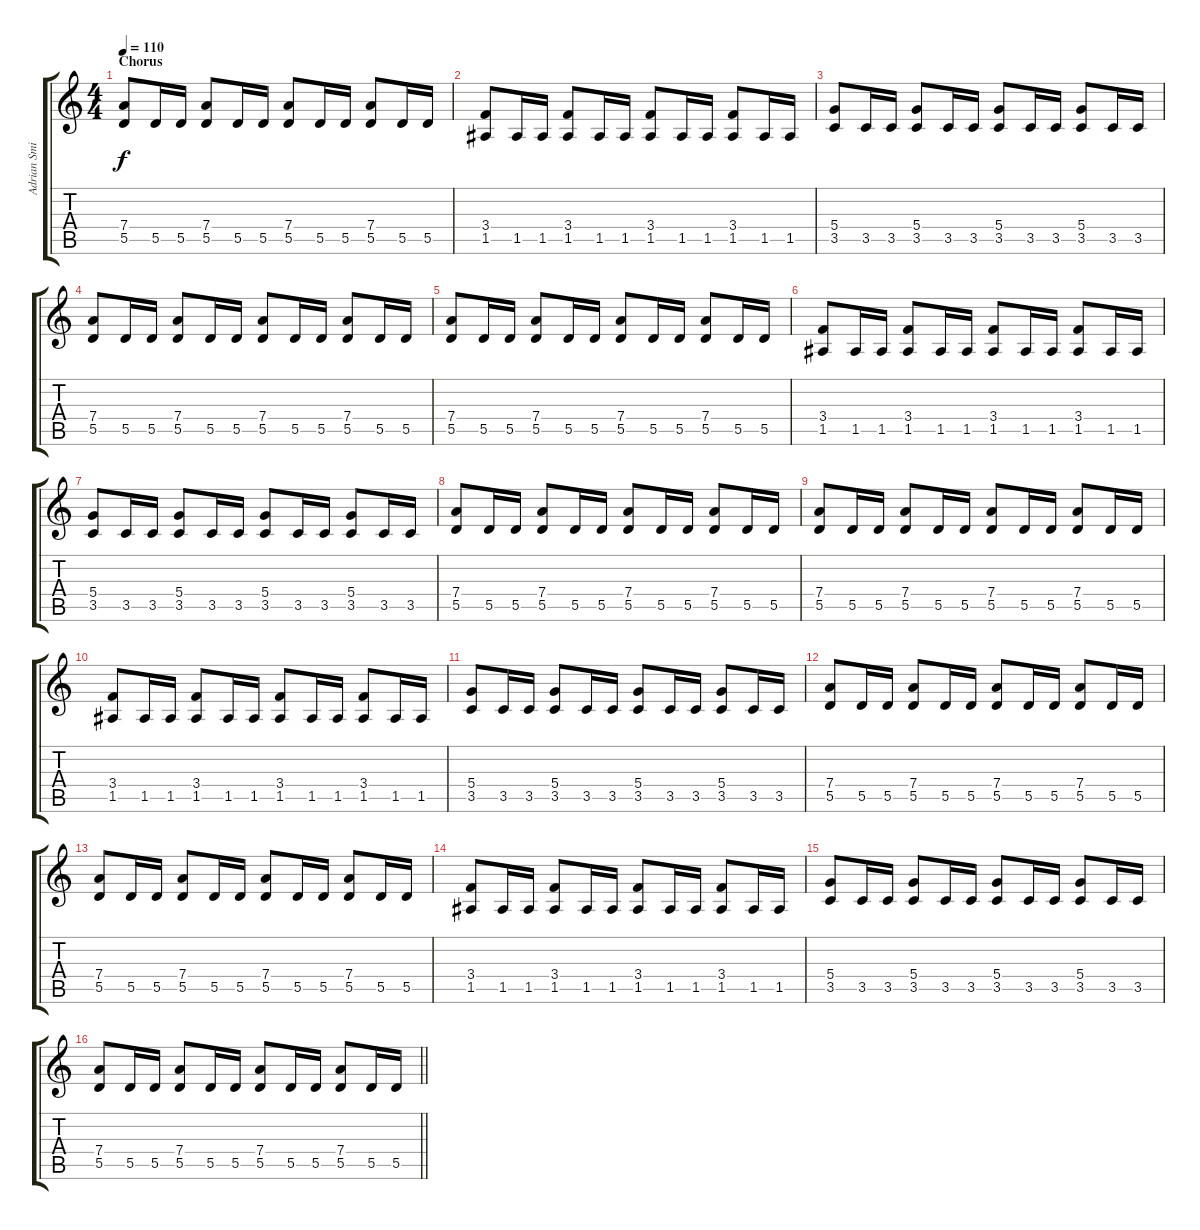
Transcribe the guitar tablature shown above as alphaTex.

\track ("Adrian Smith" "Adrian Smi") {instrument distortionguitar}
\staff {score tabs}
\tuning (E4 B3 G3 D3 A2 E2) {hide}
\ts (4 4)
\section ("" "Chorus")
\tempo 110
\clef g2
\ks c
(7.4 5.5).8{dy f} 5.5.16 5.5.16 (7.4 5.5).8 5.5.16 5.5.16 (7.4 5.5).8 5.5.16 5.5.16 (7.4 5.5).8 5.5.16 5.5.16 |
(3.4 1.5).8 1.5.16 1.5.16 (3.4 1.5).8 1.5.16 1.5.16 (3.4 1.5).8 1.5.16 1.5.16 (3.4 1.5).8 1.5.16 1.5.16 |
(5.4 3.5).8 3.5.16 3.5.16 (5.4 3.5).8 3.5.16 3.5.16 (5.4 3.5).8 3.5.16 3.5.16 (5.4 3.5).8 3.5.16 3.5.16 |
(7.4 5.5).8 5.5.16 5.5.16 (7.4 5.5).8 5.5.16 5.5.16 (7.4 5.5).8 5.5.16 5.5.16 (7.4 5.5).8 5.5.16 5.5.16 |
(7.4 5.5).8 5.5.16 5.5.16 (7.4 5.5).8 5.5.16 5.5.16 (7.4 5.5).8 5.5.16 5.5.16 (7.4 5.5).8 5.5.16 5.5.16 |
(3.4 1.5).8 1.5.16 1.5.16 (3.4 1.5).8 1.5.16 1.5.16 (3.4 1.5).8 1.5.16 1.5.16 (3.4 1.5).8 1.5.16 1.5.16 |
(5.4 3.5).8 3.5.16 3.5.16 (5.4 3.5).8 3.5.16 3.5.16 (5.4 3.5).8 3.5.16 3.5.16 (5.4 3.5).8 3.5.16 3.5.16 |
(7.4 5.5).8 5.5.16 5.5.16 (7.4 5.5).8 5.5.16 5.5.16 (7.4 5.5).8 5.5.16 5.5.16 (7.4 5.5).8 5.5.16 5.5.16 |
(7.4 5.5).8 5.5.16 5.5.16 (7.4 5.5).8 5.5.16 5.5.16 (7.4 5.5).8 5.5.16 5.5.16 (7.4 5.5).8 5.5.16 5.5.16 |
(3.4 1.5).8 1.5.16 1.5.16 (3.4 1.5).8 1.5.16 1.5.16 (3.4 1.5).8 1.5.16 1.5.16 (3.4 1.5).8 1.5.16 1.5.16 |
(5.4 3.5).8 3.5.16 3.5.16 (5.4 3.5).8 3.5.16 3.5.16 (5.4 3.5).8 3.5.16 3.5.16 (5.4 3.5).8 3.5.16 3.5.16 |
(7.4 5.5).8 5.5.16 5.5.16 (7.4 5.5).8 5.5.16 5.5.16 (7.4 5.5).8 5.5.16 5.5.16 (7.4 5.5).8 5.5.16 5.5.16 |
(7.4 5.5).8 5.5.16 5.5.16 (7.4 5.5).8 5.5.16 5.5.16 (7.4 5.5).8 5.5.16 5.5.16 (7.4 5.5).8 5.5.16 5.5.16 |
(3.4 1.5).8 1.5.16 1.5.16 (3.4 1.5).8 1.5.16 1.5.16 (3.4 1.5).8 1.5.16 1.5.16 (3.4 1.5).8 1.5.16 1.5.16 |
(5.4 3.5).8 3.5.16 3.5.16 (5.4 3.5).8 3.5.16 3.5.16 (5.4 3.5).8 3.5.16 3.5.16 (5.4 3.5).8 3.5.16 3.5.16 |
\barLineRight lightlight
(7.4 5.5).8 5.5.16 5.5.16 (7.4 5.5).8 5.5.16 5.5.16 (7.4 5.5).8 5.5.16 5.5.16 (7.4 5.5).8 5.5.16 5.5.16
